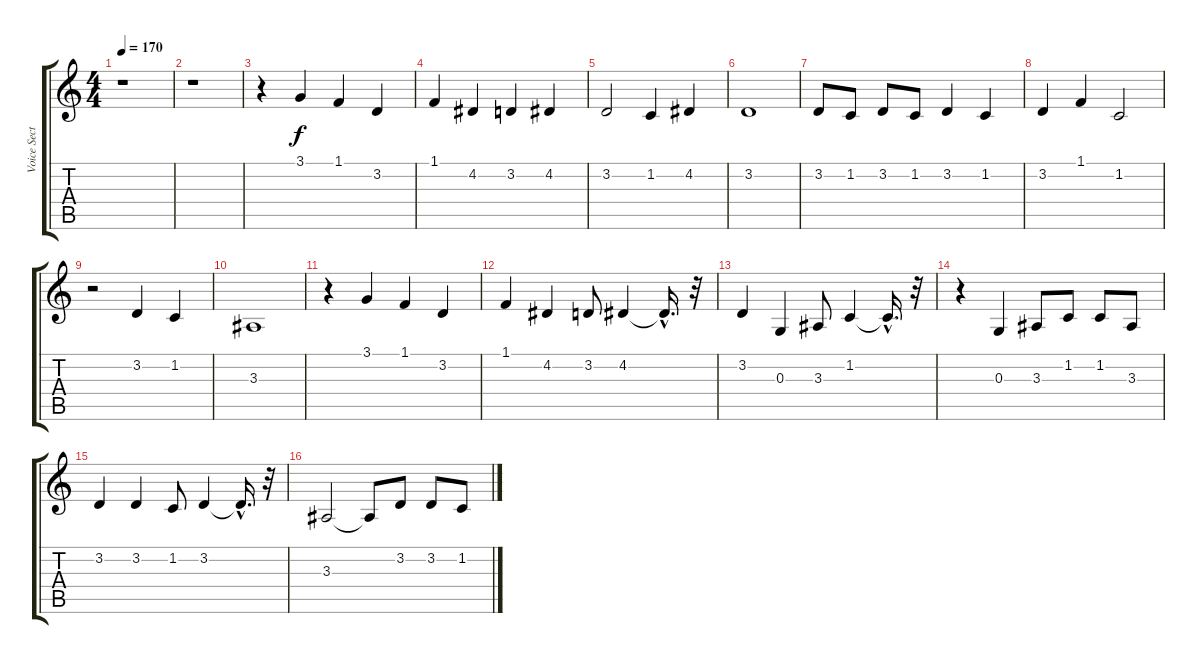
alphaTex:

\track ("Voice Section" "Voice Sect") {instrument pad1newage}
\staff {score tabs}
\tuning (E4 B3 G3 D3 A2 E2) {hide}
\ts (4 4)
\tempo 170
\clef g2
\ks c
r.1{dy f} |
r.1 |
r.4 3.1.4 1.1.4 3.2.4 |
1.1.4 4.2.4 3.2.4 4.2.4 |
3.2.2 1.2.4 4.2.4 |
3.2.1 |
3.2.8 1.2.8 3.2.8 1.2.8 3.2.4 1.2.4 |
3.2.4 1.1.4 1.2.2 |
r.2 3.2.4 1.2.4 |
3.3.1 |
r.4 3.1.4 1.1.4 3.2.4 |
1.1.4 4.2.4 3.2.8 4.2.4 4.2{hac t}.16{d} r.32 |
3.2.4 0.3.4 3.3.8 1.2.4 1.2{hac t}.16{d} r.32 |
r.4 0.3.4 3.3.8 1.2.8 1.2.8 3.3.8 |
3.2.4 3.2.4 1.2.8 3.2.4 3.2{hac t}.16{d} r.32 |
3.3.2 3.3{t}.8 3.2.8 3.2.8 1.2.8
